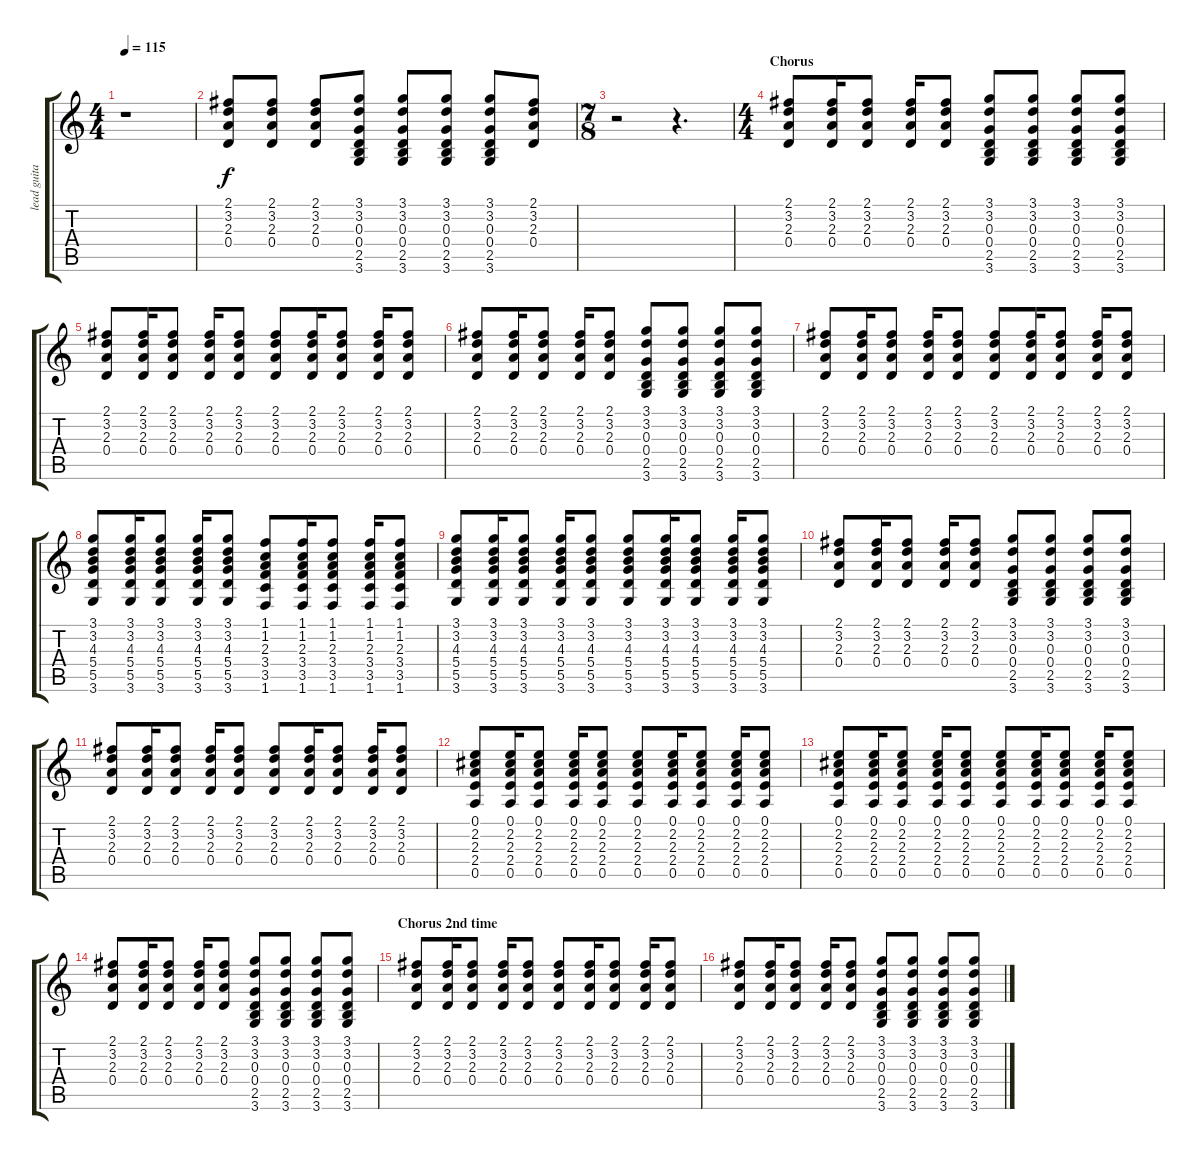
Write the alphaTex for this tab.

\track ("lead guitar - breiti" "lead guita") {instrument distortionguitar}
\staff {score tabs}
\tuning (E4 B3 G3 D3 A2 E2) {hide}
\ts (4 4)
\tempo 115
\clef g2
\ks c
r.1{dy f} |
(2.1 3.2 2.3 0.4).8 (2.1 3.2 2.3 0.4).8 (2.1 3.2 2.3 0.4).8 (3.1 3.2 0.3 0.4 2.5 3.6).8 (3.1 3.2 0.3 0.4 2.5 3.6).8 (3.1 3.2 0.3 0.4 2.5 3.6).8 (3.1 3.2 0.3 0.4 2.5 3.6).8 (2.1 3.2 2.3 0.4).8 |
\ts (7 8)
r.2 r.4{d} |
\ts (4 4)
\section ("" "Chorus")
(2.1 3.2 2.3 0.4).8 (2.1 3.2 2.3 0.4).16 (2.1 3.2 2.3 0.4).8 (2.1 3.2 2.3 0.4).16 (2.1 3.2 2.3 0.4).8 (3.1 3.2 0.3 0.4 2.5 3.6).8 (3.1 3.2 0.3 0.4 2.5 3.6).8 (3.1 3.2 0.3 0.4 2.5 3.6).8 (3.1 3.2 0.3 0.4 2.5 3.6).8 |
(2.1 3.2 2.3 0.4).8 (2.1 3.2 2.3 0.4).16 (2.1 3.2 2.3 0.4).8 (2.1 3.2 2.3 0.4).16 (2.1 3.2 2.3 0.4).8 (2.1 3.2 2.3 0.4).8 (2.1 3.2 2.3 0.4).16 (2.1 3.2 2.3 0.4).8 (2.1 3.2 2.3 0.4).16 (2.1 3.2 2.3 0.4).8 |
(2.1 3.2 2.3 0.4).8 (2.1 3.2 2.3 0.4).16 (2.1 3.2 2.3 0.4).8 (2.1 3.2 2.3 0.4).16 (2.1 3.2 2.3 0.4).8 (3.1 3.2 0.3 0.4 2.5 3.6).8 (3.1 3.2 0.3 0.4 2.5 3.6).8 (3.1 3.2 0.3 0.4 2.5 3.6).8 (3.1 3.2 0.3 0.4 2.5 3.6).8 |
(2.1 3.2 2.3 0.4).8 (2.1 3.2 2.3 0.4).16 (2.1 3.2 2.3 0.4).8 (2.1 3.2 2.3 0.4).16 (2.1 3.2 2.3 0.4).8 (2.1 3.2 2.3 0.4).8 (2.1 3.2 2.3 0.4).16 (2.1 3.2 2.3 0.4).8 (2.1 3.2 2.3 0.4).16 (2.1 3.2 2.3 0.4).8 |
(3.1 3.2 4.3 5.4 5.5 3.6).8 (3.1 3.2 4.3 5.4 5.5 3.6).16 (3.1 3.2 4.3 5.4 5.5 3.6).8 (3.1 3.2 4.3 5.4 5.5 3.6).16 (3.1 3.2 4.3 5.4 5.5 3.6).8 (1.1 1.2 2.3 3.4 3.5 1.6).8 (1.1 1.2 2.3 3.4 3.5 1.6).16 (1.1 1.2 2.3 3.4 3.5 1.6).8 (1.1 1.2 2.3 3.4 3.5 1.6).16 (1.1 1.2 2.3 3.4 3.5 1.6).8 |
(3.1 3.2 4.3 5.4 5.5 3.6).8 (3.1 3.2 4.3 5.4 5.5 3.6).16 (3.1 3.2 4.3 5.4 5.5 3.6).8 (3.1 3.2 4.3 5.4 5.5 3.6).16 (3.1 3.2 4.3 5.4 5.5 3.6).8 (3.1 3.2 4.3 5.4 5.5 3.6).8 (3.1 3.2 4.3 5.4 5.5 3.6).16 (3.1 3.2 4.3 5.4 5.5 3.6).8 (3.1 3.2 4.3 5.4 5.5 3.6).16 (3.1 3.2 4.3 5.4 5.5 3.6).8 |
(2.1 3.2 2.3 0.4).8 (2.1 3.2 2.3 0.4).16 (2.1 3.2 2.3 0.4).8 (2.1 3.2 2.3 0.4).16 (2.1 3.2 2.3 0.4).8 (3.1 3.2 0.3 0.4 2.5 3.6).8 (3.1 3.2 0.3 0.4 2.5 3.6).8 (3.1 3.2 0.3 0.4 2.5 3.6).8 (3.1 3.2 0.3 0.4 2.5 3.6).8 |
(2.1 3.2 2.3 0.4).8 (2.1 3.2 2.3 0.4).16 (2.1 3.2 2.3 0.4).8 (2.1 3.2 2.3 0.4).16 (2.1 3.2 2.3 0.4).8 (2.1 3.2 2.3 0.4).8 (2.1 3.2 2.3 0.4).16 (2.1 3.2 2.3 0.4).8 (2.1 3.2 2.3 0.4).16 (2.1 3.2 2.3 0.4).8 |
(0.1 2.2 2.3 2.4 0.5).8 (0.1 2.2 2.3 2.4 0.5).16 (0.1 2.2 2.3 2.4 0.5).8 (0.1 2.2 2.3 2.4 0.5).16 (0.1 2.2 2.3 2.4 0.5).8 (0.1 2.2 2.3 2.4 0.5).8 (0.1 2.2 2.3 2.4 0.5).16 (0.1 2.2 2.3 2.4 0.5).8 (0.1 2.2 2.3 2.4 0.5).16 (0.1 2.2 2.3 2.4 0.5).8 |
(0.1 2.2 2.3 2.4 0.5).8 (0.1 2.2 2.3 2.4 0.5).16 (0.1 2.2 2.3 2.4 0.5).8 (0.1 2.2 2.3 2.4 0.5).16 (0.1 2.2 2.3 2.4 0.5).8 (0.1 2.2 2.3 2.4 0.5).8 (0.1 2.2 2.3 2.4 0.5).16 (0.1 2.2 2.3 2.4 0.5).8 (0.1 2.2 2.3 2.4 0.5).16 (0.1 2.2 2.3 2.4 0.5).8 |
(2.1 3.2 2.3 0.4).8 (2.1 3.2 2.3 0.4).16 (2.1 3.2 2.3 0.4).8 (2.1 3.2 2.3 0.4).16 (2.1 3.2 2.3 0.4).8 (3.1 3.2 0.3 0.4 2.5 3.6).8 (3.1 3.2 0.3 0.4 2.5 3.6).8 (3.1 3.2 0.3 0.4 2.5 3.6).8 (3.1 3.2 0.3 0.4 2.5 3.6).8 |
\section ("" "Chorus 2nd time")
(2.1 3.2 2.3 0.4).8 (2.1 3.2 2.3 0.4).16 (2.1 3.2 2.3 0.4).8 (2.1 3.2 2.3 0.4).16 (2.1 3.2 2.3 0.4).8 (2.1 3.2 2.3 0.4).8 (2.1 3.2 2.3 0.4).16 (2.1 3.2 2.3 0.4).8 (2.1 3.2 2.3 0.4).16 (2.1 3.2 2.3 0.4).8 |
(2.1 3.2 2.3 0.4).8 (2.1 3.2 2.3 0.4).16 (2.1 3.2 2.3 0.4).8 (2.1 3.2 2.3 0.4).16 (2.1 3.2 2.3 0.4).8 (3.1 3.2 0.3 0.4 2.5 3.6).8 (3.1 3.2 0.3 0.4 2.5 3.6).8 (3.1 3.2 0.3 0.4 2.5 3.6).8 (3.1 3.2 0.3 0.4 2.5 3.6).8
